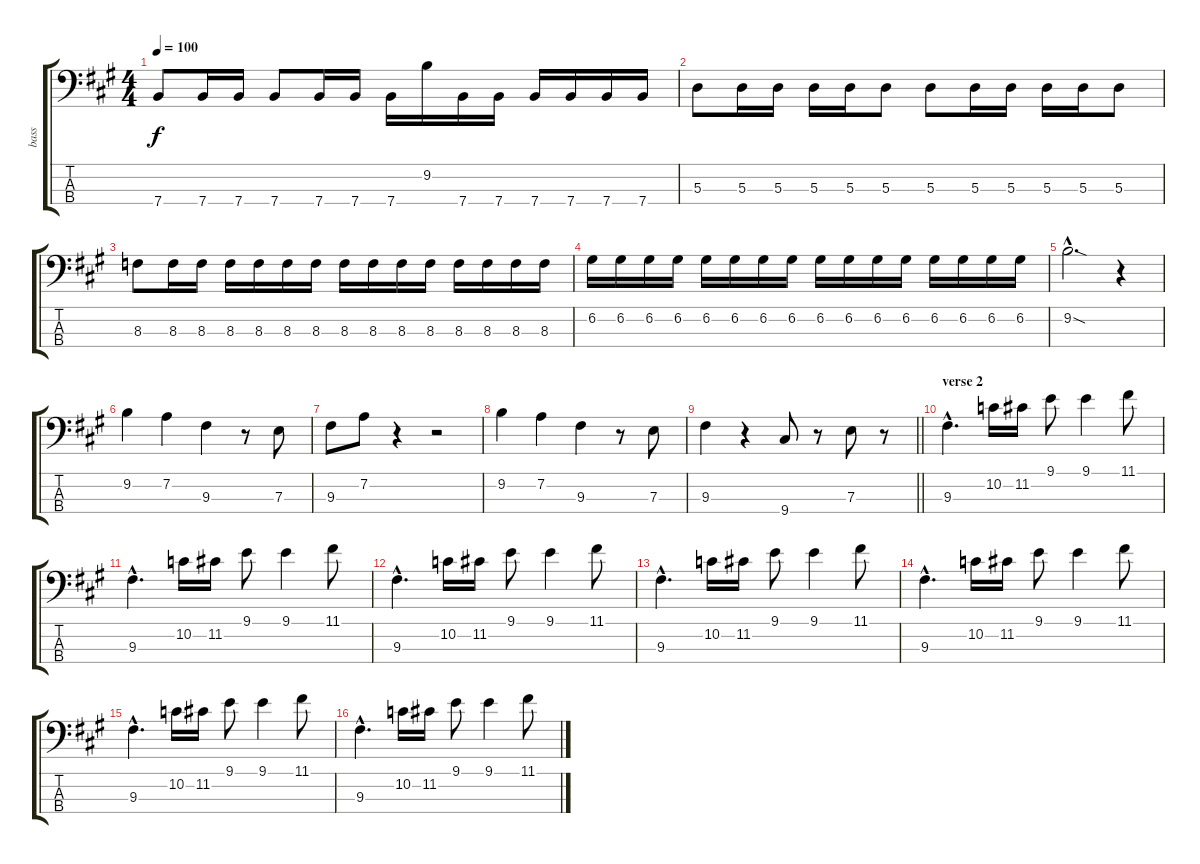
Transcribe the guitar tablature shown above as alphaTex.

\track ("bass" "bass") {instrument electricbassfinger}
\staff {score tabs}
\tuning (G2 D2 A1 E1) {hide}
\ts (4 4)
\tempo 100
\clef f4
\ks a
7.4.8{dy f} 7.4.16 7.4.16 7.4.8 7.4.16 7.4.16 7.4.16 9.2.16 7.4.16 7.4.16 7.4.16 7.4.16 7.4.16 7.4.16 |
5.3.8 5.3.16 5.3.16 5.3.16 5.3.16 5.3.8 5.3.8 5.3.16 5.3.16 5.3.16 5.3.16 5.3.8 |
8.3.8 8.3.16 8.3.16 8.3.16 8.3.16 8.3.16 8.3.16 8.3.16 8.3.16 8.3.16 8.3.16 8.3.16 8.3.16 8.3.16 8.3.16 |
6.2.16 6.2.16 6.2.16 6.2.16 6.2.16 6.2.16 6.2.16 6.2.16 6.2.16 6.2.16 6.2.16 6.2.16 6.2.16 6.2.16 6.2.16 6.2.16 |
9.2{sod hac}.2{d} r.4 |
9.2.4 7.2.4 9.3.4 r.8 7.3.8 |
9.3.8 7.2.8 r.4 r.2 |
9.2.4 7.2.4 9.3.4 r.8 7.3.8 |
\barLineRight lightlight
9.3.4 r.4 9.4.8 r.8 7.3.8 r.8 |
\section ("" "verse 2")
9.3{hac}.4{d} 10.2.16 11.2.16 9.1.8 9.1.4 11.1.8 |
9.3{hac}.4{d} 10.2.16 11.2.16 9.1.8 9.1.4 11.1.8 |
9.3{hac}.4{d} 10.2.16 11.2.16 9.1.8 9.1.4 11.1.8 |
9.3{hac}.4{d} 10.2.16 11.2.16 9.1.8 9.1.4 11.1.8 |
9.3{hac}.4{d} 10.2.16 11.2.16 9.1.8 9.1.4 11.1.8 |
9.3{hac}.4{d} 10.2.16 11.2.16 9.1.8 9.1.4 11.1.8 |
9.3{hac}.4{d} 10.2.16 11.2.16 9.1.8 9.1.4 11.1.8
